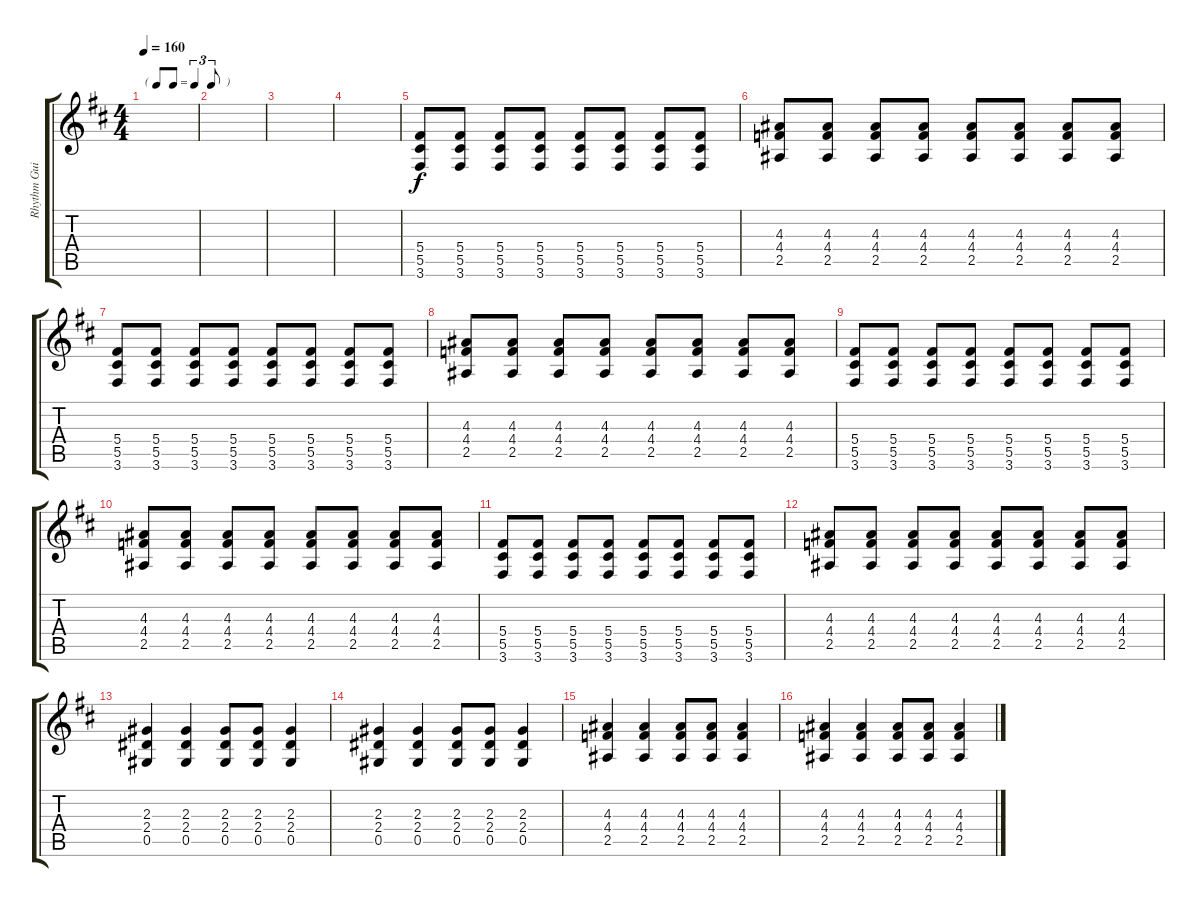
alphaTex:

\track ("Rhythm Guitar 1" "Rhythm Gui") {instrument distortionguitar}
\staff {score tabs}
\tuning (Eb4 Bb3 Gb3 Db3 Ab2 Eb2) {hide}
\ts (4 4)
\tf triplet8th
\tempo 160
\clef g2
\ks d
|
|
|
|
(5.4 5.5 3.6).8 (5.4 5.5 3.6).8 (5.4 5.5 3.6).8 (5.4 5.5 3.6).8 (5.4 5.5 3.6).8 (5.4 5.5 3.6).8 (5.4 5.5 3.6).8 (5.4 5.5 3.6).8 |
(4.3 4.4 2.5).8 (4.3 4.4 2.5).8 (4.3 4.4 2.5).8 (4.3 4.4 2.5).8 (4.3 4.4 2.5).8 (4.3 4.4 2.5).8 (4.3 4.4 2.5).8 (4.3 4.4 2.5).8 |
(5.4 5.5 3.6).8 (5.4 5.5 3.6).8 (5.4 5.5 3.6).8 (5.4 5.5 3.6).8 (5.4 5.5 3.6).8 (5.4 5.5 3.6).8 (5.4 5.5 3.6).8 (5.4 5.5 3.6).8 |
(4.3 4.4 2.5).8 (4.3 4.4 2.5).8 (4.3 4.4 2.5).8 (4.3 4.4 2.5).8 (4.3 4.4 2.5).8 (4.3 4.4 2.5).8 (4.3 4.4 2.5).8 (4.3 4.4 2.5).8 |
(5.4 5.5 3.6).8 (5.4 5.5 3.6).8 (5.4 5.5 3.6).8 (5.4 5.5 3.6).8 (5.4 5.5 3.6).8 (5.4 5.5 3.6).8 (5.4 5.5 3.6).8 (5.4 5.5 3.6).8 |
(4.3 4.4 2.5).8 (4.3 4.4 2.5).8 (4.3 4.4 2.5).8 (4.3 4.4 2.5).8 (4.3 4.4 2.5).8 (4.3 4.4 2.5).8 (4.3 4.4 2.5).8 (4.3 4.4 2.5).8 |
(5.4 5.5 3.6).8 (5.4 5.5 3.6).8 (5.4 5.5 3.6).8 (5.4 5.5 3.6).8 (5.4 5.5 3.6).8 (5.4 5.5 3.6).8 (5.4 5.5 3.6).8 (5.4 5.5 3.6).8 |
(4.3 4.4 2.5).8 (4.3 4.4 2.5).8 (4.3 4.4 2.5).8 (4.3 4.4 2.5).8 (4.3 4.4 2.5).8 (4.3 4.4 2.5).8 (4.3 4.4 2.5).8 (4.3 4.4 2.5).8 |
(2.3 2.4 0.5).4 (2.3 2.4 0.5).4 (2.3 2.4 0.5).8 (2.3 2.4 0.5).8 (2.3 2.4 0.5).4 |
(2.3 2.4 0.5).4 (2.3 2.4 0.5).4 (2.3 2.4 0.5).8 (2.3 2.4 0.5).8 (2.3 2.4 0.5).4 |
(4.3 4.4 2.5).4 (4.3 4.4 2.5).4 (4.3 4.4 2.5).8 (4.3 4.4 2.5).8 (4.3 4.4 2.5).4 |
(4.3 4.4 2.5).4 (4.3 4.4 2.5).4 (4.3 4.4 2.5).8 (4.3 4.4 2.5).8 (4.3 4.4 2.5).4
